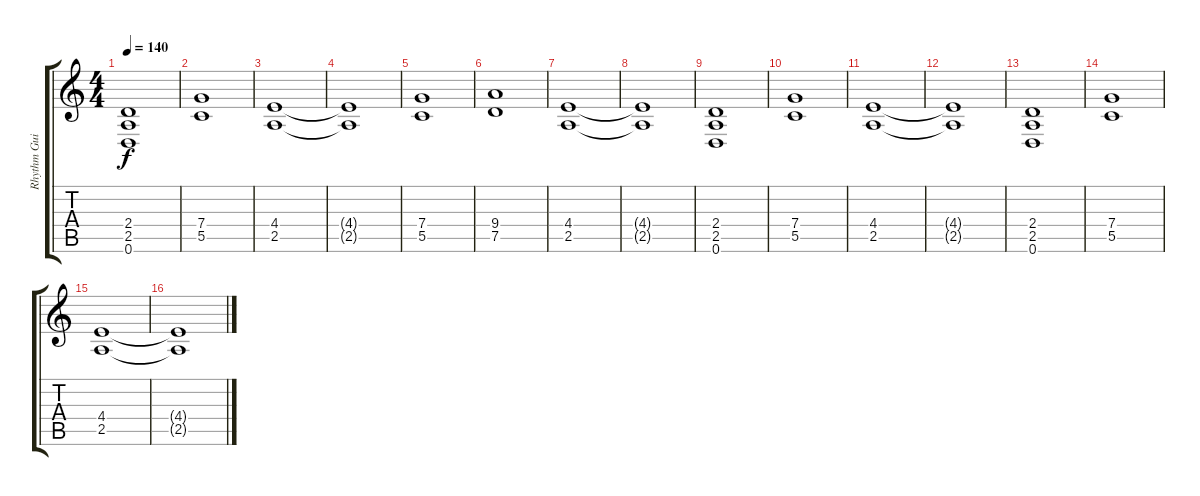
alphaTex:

\track ("Rhythm Guitar" "Rhythm Gui") {instrument distortionguitar}
\staff {score tabs}
\tuning (D4 A3 F3 C3 G2 D2) {hide}
\ts (4 4)
\tempo 140
\clef g2
\ks c
(2.4 2.5 0.6).1{dy f} |
(7.4 5.5).1 |
(4.4 2.5).1 |
(4.4{t} 2.5{t}).1 |
(7.4 5.5).1 |
(9.4 7.5).1 |
(4.4 2.5).1 |
(4.4{t} 2.5{t}).1 |
(2.4 2.5 0.6).1 |
(7.4 5.5).1 |
(4.4 2.5).1 |
(4.4{t} 2.5{t}).1 |
(2.4 2.5 0.6).1{volume 11} |
(7.4 5.5).1{volume 10} |
(4.4 2.5).1{volume 9} |
(4.4{t} 2.5{t}).1
